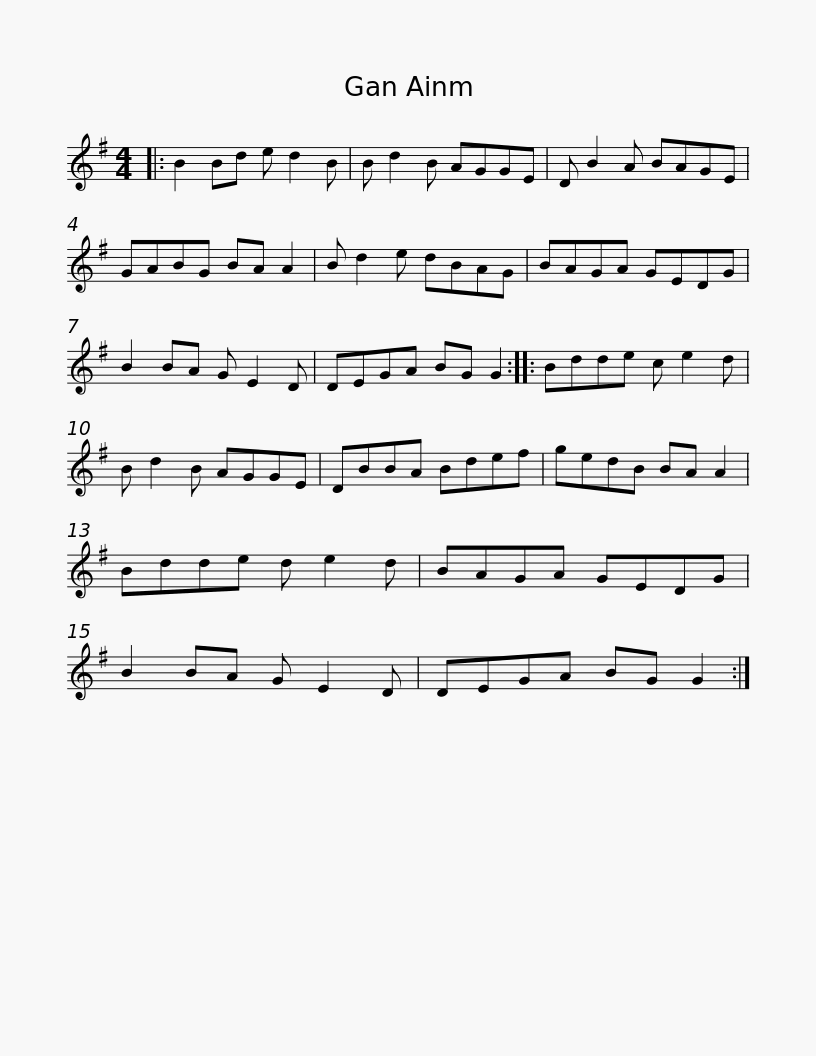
X:1
L:1/8
M:4/4
I:linebreak $
K:G
V:1 treble
V:1
|: B2 Bd e d2 B | B d2 B AGGE | D B2 A BAGE | GABG BA A2 | B d2 e dBAG | %5
 BAGA GEDG |$ B2 BA G E2 D | DEGA BG G2 :: Bdde c e2 d | B d2 B AGGE | %10
 DBBA Bdef | gedB BA A2 |$ Bdde d e2 d | BAGA GEDG | B2 BA G E2 D | %15
 DEGA BG G2 :| %16
